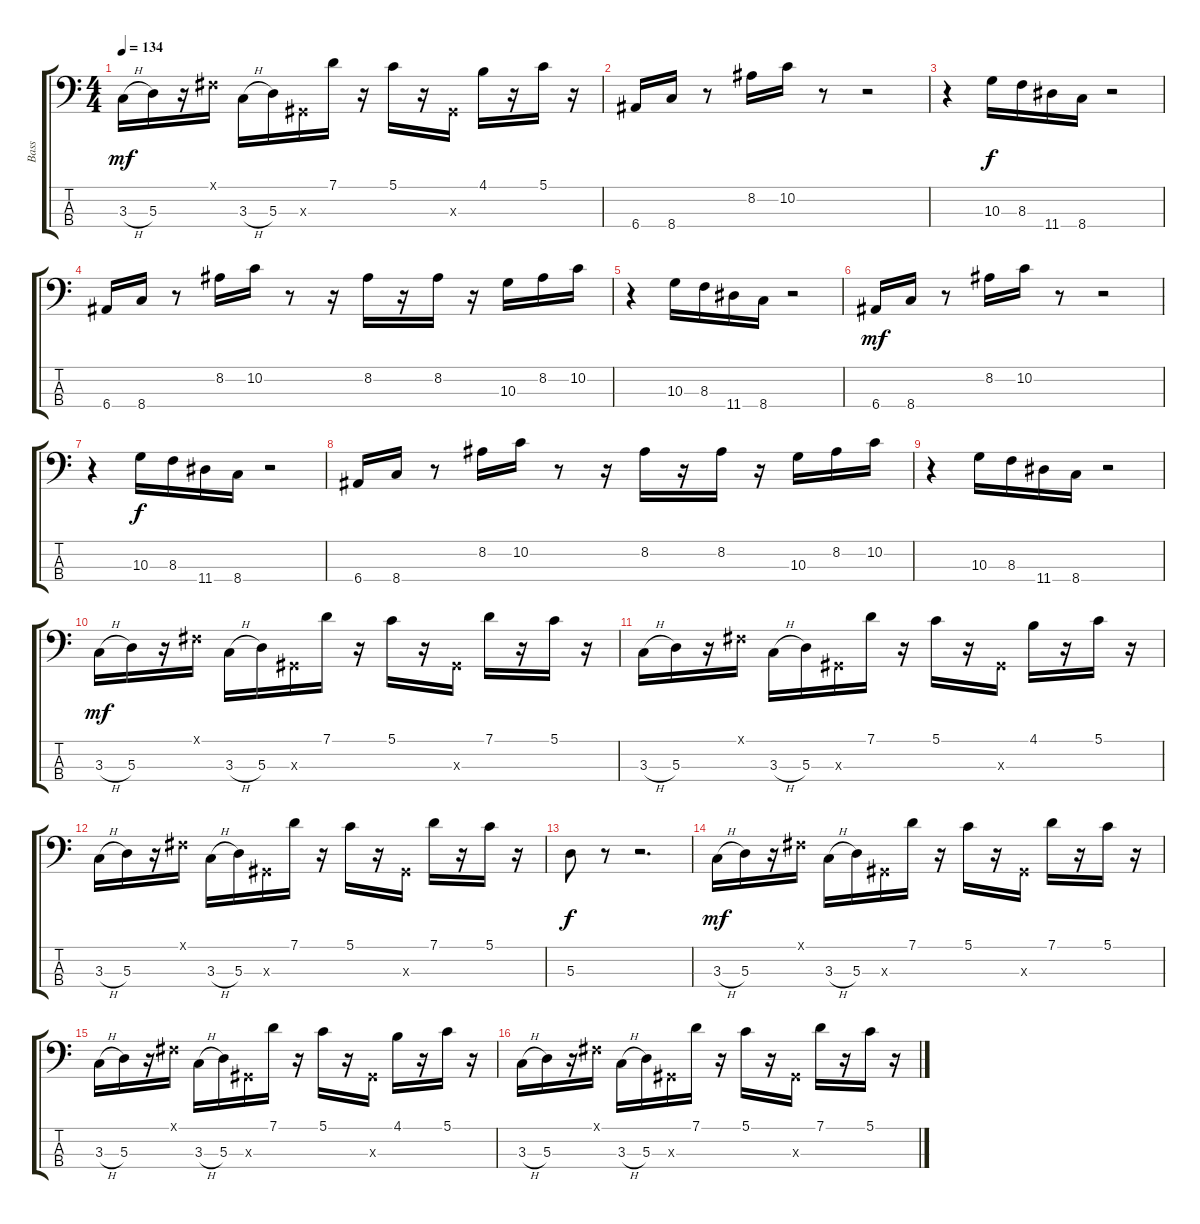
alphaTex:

\track ("Bass" "Bass") {instrument slapbass1}
\staff {score tabs}
\tuning (G2 D2 A1 E1) {hide}
\ts (4 4)
\tempo 134
\clef f4
\ks c
3.3{h}.16{dy mf} 5.3.16 r.16 -1.1{x}.16 3.3{h}.16 5.3.16 -1.3{x}.16 7.1.16 r.16 5.1.16 r.16 -1.3{x}.16 4.1.16 r.16 5.1.16 r.16 |
6.4.16{instrument electricbassfinger} 8.4.16 r.8 8.2.16 10.2.16 r.8 r.2 |
r.4 10.3.16{dy f} 8.3.16 11.4.16 8.4.16 r.2 |
6.4.16 8.4.16 r.8 8.2.16 10.2.16 r.8 r.16 8.2.16 r.16 8.2.16 r.16 10.3.16 8.2.16 10.2.16 |
r.4 10.3.16 8.3.16 11.4.16 8.4.16 r.2 |
6.4.16{dy mf} 8.4.16 r.8 8.2.16 10.2.16 r.8 r.2 |
r.4 10.3.16{dy f} 8.3.16 11.4.16 8.4.16 r.2 |
6.4.16 8.4.16 r.8 8.2.16 10.2.16 r.8 r.16 8.2.16 r.16 8.2.16 r.16 10.3.16 8.2.16 10.2.16 |
r.4 10.3.16 8.3.16 11.4.16 8.4.16 r.2 |
3.3{h}.16{dy mf instrument slapbass1} 5.3.16 r.16 -1.1{x}.16 3.3{h}.16 5.3.16 -1.3{x}.16 7.1.16 r.16 5.1.16 r.16 -1.3{x}.16 7.1.16 r.16 5.1.16 r.16 |
3.3{h}.16 5.3.16 r.16 -1.1{x}.16 3.3{h}.16 5.3.16 -1.3{x}.16 7.1.16 r.16 5.1.16 r.16 -1.3{x}.16 4.1.16 r.16 5.1.16 r.16 |
3.3{h}.16 5.3.16 r.16 -1.1{x}.16 3.3{h}.16 5.3.16 -1.3{x}.16 7.1.16 r.16 5.1.16 r.16 -1.3{x}.16 7.1.16 r.16 5.1.16 r.16 |
5.3.8{dy f} r.8 r.2{d} |
3.3{h}.16{dy mf} 5.3.16 r.16 -1.1{x}.16 3.3{h}.16 5.3.16 -1.3{x}.16 7.1.16 r.16 5.1.16 r.16 -1.3{x}.16 7.1.16 r.16 5.1.16 r.16 |
3.3{h}.16 5.3.16 r.16 -1.1{x}.16 3.3{h}.16 5.3.16 -1.3{x}.16 7.1.16 r.16 5.1.16 r.16 -1.3{x}.16 4.1.16 r.16 5.1.16 r.16 |
3.3{h}.16 5.3.16 r.16 -1.1{x}.16 3.3{h}.16 5.3.16 -1.3{x}.16 7.1.16 r.16 5.1.16 r.16 -1.3{x}.16 7.1.16 r.16 5.1.16 r.16
